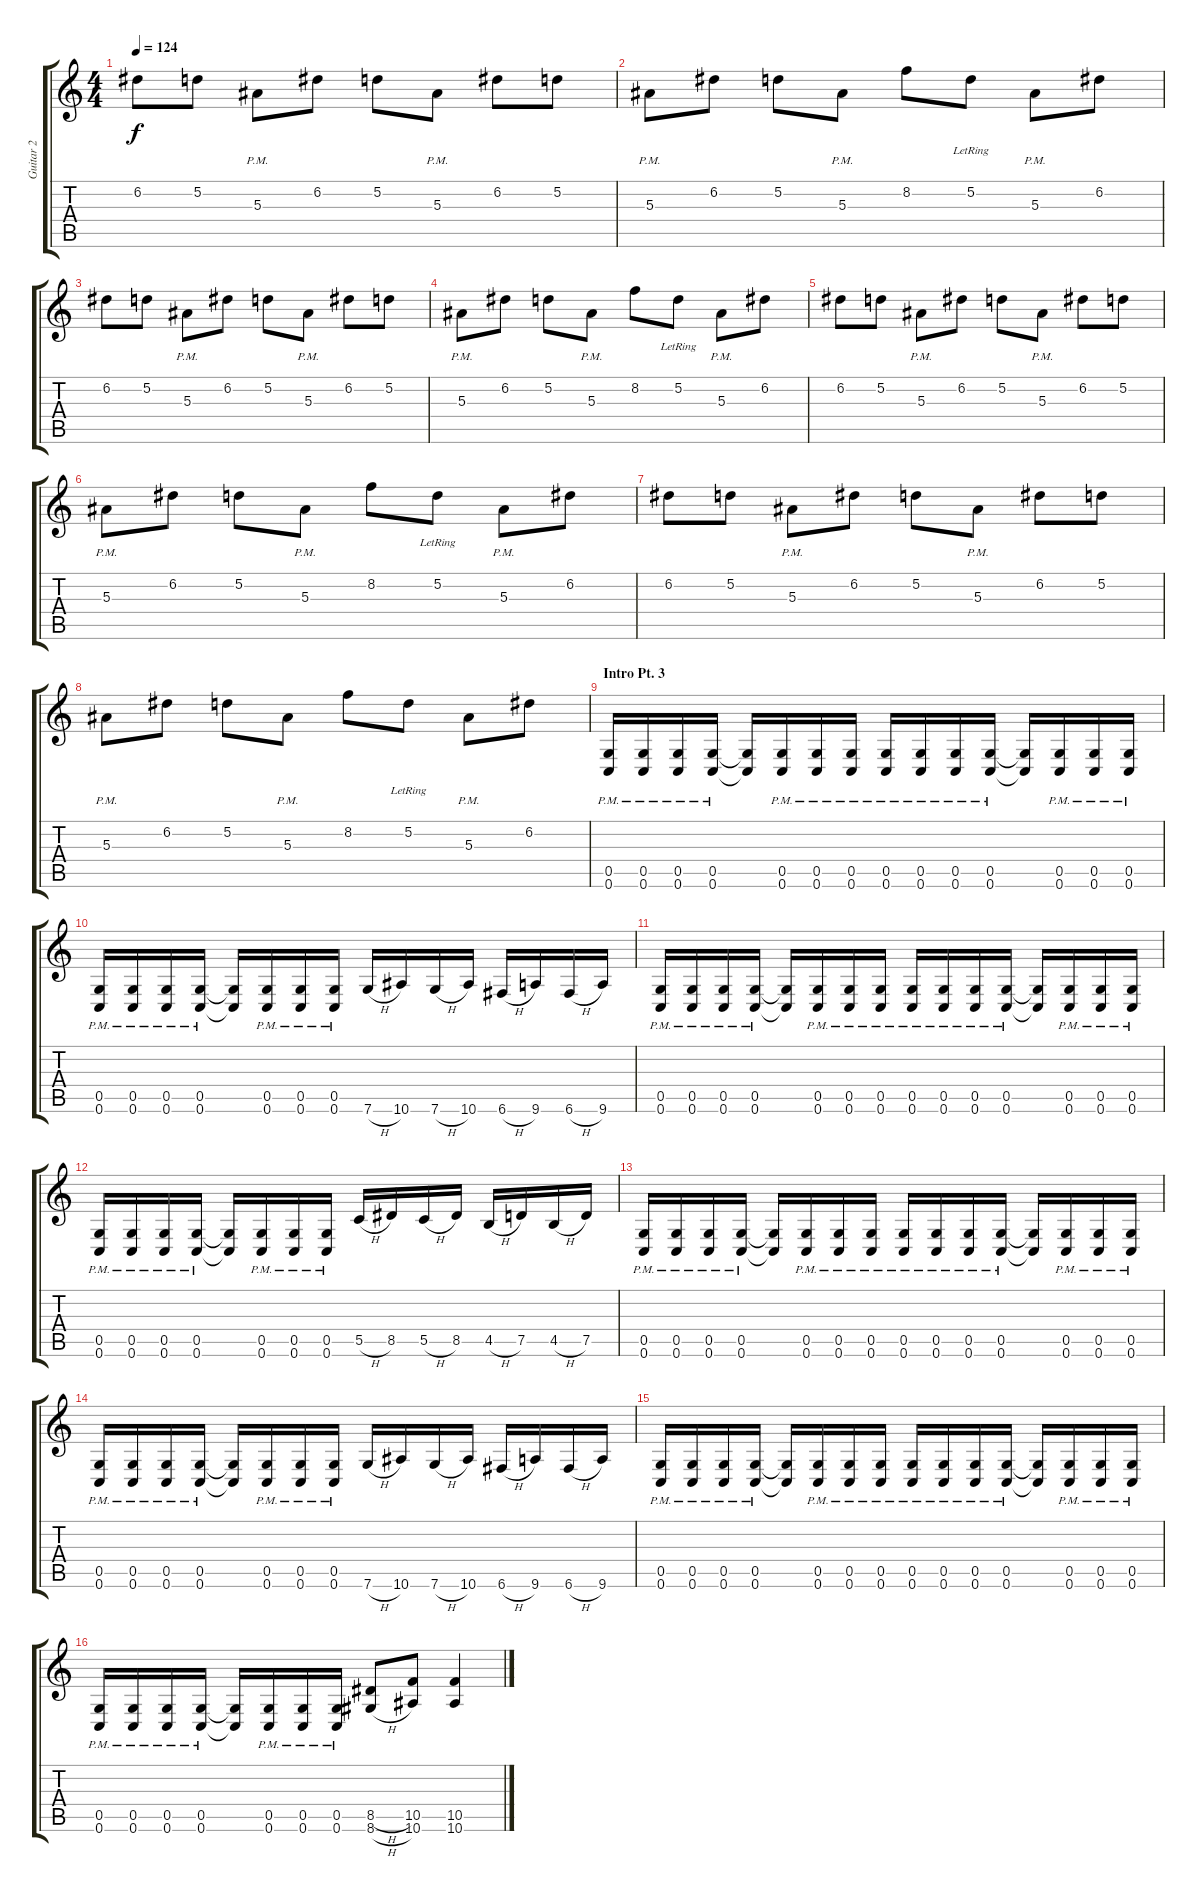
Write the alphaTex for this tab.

\track ("Guitar 2" "Guitar 2") {instrument distortionguitar}
\staff {score tabs}
\tuning (D4 A3 F3 C3 G2 C2) {hide}
\ts (4 4)
\tempo 124
\clef g2
\ks c
6.2.8{dy f} 5.2.8 5.3{pm}.8 6.2.8 5.2.8 5.3{pm}.8 6.2.8 5.2.8 |
5.3{pm}.8 6.2.8 5.2.8 5.3{pm}.8 8.2.8 5.2{lr}.8 5.3{pm}.8 6.2.8 |
6.2.8 5.2.8 5.3{pm}.8 6.2.8 5.2.8 5.3{pm}.8 6.2.8 5.2.8 |
5.3{pm}.8 6.2.8 5.2.8 5.3{pm}.8 8.2.8 5.2{lr}.8 5.3{pm}.8 6.2.8 |
6.2.8 5.2.8 5.3{pm}.8 6.2.8 5.2.8 5.3{pm}.8 6.2.8 5.2.8 |
5.3{pm}.8 6.2.8 5.2.8 5.3{pm}.8 8.2.8 5.2{lr}.8 5.3{pm}.8 6.2.8 |
6.2.8 5.2.8 5.3{pm}.8 6.2.8 5.2.8 5.3{pm}.8 6.2.8 5.2.8 |
5.3{pm}.8 6.2.8 5.2.8 5.3{pm}.8 8.2.8 5.2{lr}.8 5.3{pm}.8 6.2.8 |
\section ("" "Intro Pt. 3")
(0.5{pm} 0.6{pm}).16 (0.5{pm} 0.6{pm}).16 (0.5{pm} 0.6{pm}).16 (0.5{pm} 0.6{pm}).16 (0.5{t} 0.6{t}).16 (0.5{pm} 0.6{pm}).16 (0.5{pm} 0.6{pm}).16 (0.5{pm} 0.6{pm}).16 (0.5{pm} 0.6{pm}).16 (0.5{pm} 0.6{pm}).16 (0.5{pm} 0.6{pm}).16 (0.5{pm} 0.6{pm}).16 (0.5{t} 0.6{t}).16 (0.5{pm} 0.6{pm}).16 (0.5{pm} 0.6{pm}).16 (0.5{pm} 0.6{pm}).16 |
(0.5{pm} 0.6{pm}).16 (0.5{pm} 0.6{pm}).16 (0.5{pm} 0.6{pm}).16 (0.5{pm} 0.6{pm}).16 (0.5{t} 0.6{t}).16 (0.5{pm} 0.6{pm}).16 (0.5{pm} 0.6{pm}).16 (0.5{pm} 0.6{pm}).16 7.6{h}.16 10.6.16 7.6{h}.16 10.6.16 6.6{h}.16 9.6.16 6.6{h}.16 9.6.16 |
(0.5{pm} 0.6{pm}).16 (0.5{pm} 0.6{pm}).16 (0.5{pm} 0.6{pm}).16 (0.5{pm} 0.6{pm}).16 (0.5{t} 0.6{t}).16 (0.5{pm} 0.6{pm}).16 (0.5{pm} 0.6{pm}).16 (0.5{pm} 0.6{pm}).16 (0.5{pm} 0.6{pm}).16 (0.5{pm} 0.6{pm}).16 (0.5{pm} 0.6{pm}).16 (0.5{pm} 0.6{pm}).16 (0.5{t} 0.6{t}).16 (0.5{pm} 0.6{pm}).16 (0.5{pm} 0.6{pm}).16 (0.5{pm} 0.6{pm}).16 |
(0.5 0.6{pm}).16 (0.5 0.6{pm}).16 (0.5 0.6{pm}).16 (0.5 0.6{pm}).16 (0.5{t} 0.6{t}).16 (0.5 0.6{pm}).16 (0.5 0.6{pm}).16 (0.5 0.6{pm}).16 5.5{h}.16 8.5.16 5.5{h}.16 8.5.16 4.5{h}.16 7.5.16 4.5{h}.16 7.5.16 |
(0.5{pm} 0.6{pm}).16 (0.5{pm} 0.6{pm}).16 (0.5{pm} 0.6{pm}).16 (0.5{pm} 0.6{pm}).16 (0.5{t} 0.6{t}).16 (0.5{pm} 0.6{pm}).16 (0.5{pm} 0.6{pm}).16 (0.5{pm} 0.6{pm}).16 (0.5{pm} 0.6{pm}).16 (0.5{pm} 0.6{pm}).16 (0.5{pm} 0.6{pm}).16 (0.5{pm} 0.6{pm}).16 (0.5{t} 0.6{t}).16 (0.5{pm} 0.6{pm}).16 (0.5{pm} 0.6{pm}).16 (0.5{pm} 0.6{pm}).16 |
(0.5{pm} 0.6{pm}).16 (0.5{pm} 0.6{pm}).16 (0.5{pm} 0.6{pm}).16 (0.5{pm} 0.6{pm}).16 (0.5{t} 0.6{t}).16 (0.5{pm} 0.6{pm}).16 (0.5{pm} 0.6{pm}).16 (0.5{pm} 0.6{pm}).16 7.6{h}.16 10.6.16 7.6{h}.16 10.6.16 6.6{h}.16 9.6.16 6.6{h}.16 9.6.16 |
(0.5{pm} 0.6{pm}).16 (0.5{pm} 0.6{pm}).16 (0.5{pm} 0.6{pm}).16 (0.5{pm} 0.6{pm}).16 (0.5{t} 0.6{t}).16 (0.5{pm} 0.6{pm}).16 (0.5{pm} 0.6{pm}).16 (0.5{pm} 0.6{pm}).16 (0.5{pm} 0.6{pm}).16 (0.5{pm} 0.6{pm}).16 (0.5{pm} 0.6{pm}).16 (0.5{pm} 0.6{pm}).16 (0.5{t} 0.6{t}).16 (0.5{pm} 0.6{pm}).16 (0.5{pm} 0.6{pm}).16 (0.5{pm} 0.6{pm}).16 |
(0.5 0.6{pm}).16 (0.5 0.6{pm}).16 (0.5 0.6{pm}).16 (0.5 0.6{pm}).16 (0.5{t} 0.6{t}).16 (0.5 0.6{pm}).16 (0.5 0.6{pm}).16 (0.5 0.6{pm}).16 (8.5{h} 8.6{h}).8 (10.5 10.6).8 (10.5 10.6).4
